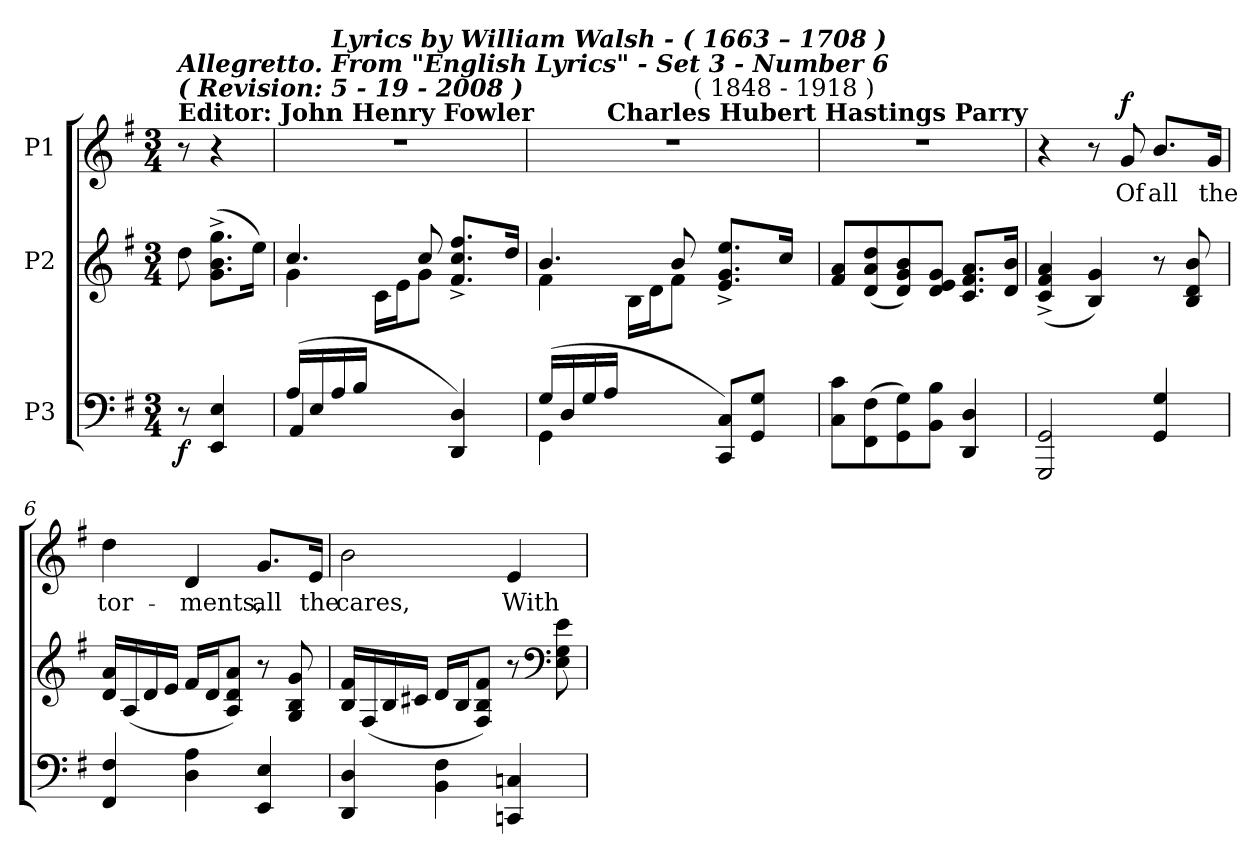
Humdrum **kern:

**kern	**dynam	**kern	**kern	**text	**dynam
*part3	*part3	*part2	*part1	*part1	*part1
*staff3	*staff3	*staff2	*staff1	*staff1	*staff1
*I"P3	*	*I"P2	*I"P1	*	*
!!LO:PB:g=z
*clefF4	*	*clefG2	*clefG2	*	*
*k[f#]	*	*k[f#]	*k[f#]	*	*
*G:	*	*G:	*G:	*	*
*M3/4	*	*M3/4	*M3/4	*	*
*MM100	*	*MM100	*MM100	*	*
=1	=1	=1	=1	=1	=1
!	!	!	!LO:TX:a:B:t=Editor&colon; John Henry Fowler	!	!
!	!	!	!LO:TX:a:Bi:t=(  Revision&colon;   5 - 19 - 2008  )	!	!
!	!	!	!LO:TX:a:Bi:t=Allegretto.	!	!
8r	f	8ddi\	8r	.	.
4EEi/ 4Ei	.	(8.gi\^ 8.bi^ 8.ggi^L	4r	.	.
.	.	16eei\Jk)	.	.	.
=2	=2	=2	=2	=2	=2
*^	*	*^	*	*	*
!	!	!	!	!	!LO:N:vis=1	!	!
*	*	*	*	*	*^	*	*
(16Ai/LL	4AAi/	.	4.cci/	4gi\	2.r	8ryy	.	.
16Ei/	.	.	.	.	.	.	.	.
!	!	!	!	!	!	!LO:TX:a:Bi:t=From "English Lyrics" -  Set 3 -  Number 6	!	!
!	!	!	!	!	!	!LO:TX:a:Bi:t=Lyrics by William Walsh  -  ( 1663 – 1708 )	!	!
16Ai/	.	.	.	.	.	2ryy	.	.
16Bi/JJ	.	.	.	.	.	.	.	.
4ryy	4ryy	.	.	16ci\LL	.	.	.	.
.	.	.	.	16ei\J	.	.	.	.
.	.	.	8cci/	8gi\J	.	.	.	.
4DDi/ 4Di)	4ryy	.	8.f#i/^ 8.cci^ 8.ff#i^L	4ryy	.	.	.	.
.	.	.	.	.	.	8ryy	.	.
.	.	.	16ddi/Jk	.	.	.	.	.
=3	=3	=3	=3	=3	=3	=3	=3	=3
!	!	!	!	!	!LO:N:vis=1	!	!	!
*	*	*	*	*	*	*^	*	*
(16Gi/LL	4GGi\	.	4.bi/	4f#i\	2.r	8ryy	4ryy	.	.
16Di/	.	.	.	.	.	.	.	.	.
16Gi/	.	.	.	.	.	16ryy	.	.	.
16Ai/JJ	.	.	.	.	.	512.ryy	.	.	.
!	!	!	!	!	!	!LO:TX:a:B:t=Charles Hubert Hastings Parry	!	!	!
.	.	.	.	.	.	2ryy	.	.	.
4ryy	4ryy	.	.	16Bi\LL	.	.	8ryy	.	.
.	.	.	.	16di\J	.	.	.	.	.
.	.	.	8bi/	8f#i\J	.	.	32ryy	.	.
.	.	.	.	.	.	.	128.ryy	.	.
!	!	!	!	!	!	!	!LO:TX:a:t=( 1848 - 1918 )	!	!
.	.	.	.	.	.	.	4ryy	.	.
8CCi/ 8CiL)	4ryy	.	8.ei/^ 8.gi^ 8.eei^L	4ryy	.	.	.	.	.
8GGi/ 8GiJ	.	.	.	.	.	.	.	.	.
.	.	.	.	.	.	.	16ryy	.	.
.	.	.	16cci/Jk	.	.	.	.	.	.
.	.	.	.	.	.	32ryy	.	.	.
.	.	.	.	.	.	64ryy	.	.	.
.	.	.	.	.	.	.	64ryy	.	.
.	.	.	.	.	.	128ryy	.	.	.
.	.	.	.	.	.	256ryy	.	.	.
.	.	.	.	.	.	.	256ryy	.	.
.	.	.	.	.	.	1024ryy	.	.	.
!!LO:LB:g=z
=4	=4	=4	=4	=4	=4	=4	=4	=4	=4
!	!	!	!	!	!LO:N:vis=1	!	!	!	!
*v	*v	*	*	*	*v	*v	*v	*	*
*	*	*v	*v	*	*	*
8Ci\ 8ciL	.	8f#i/ 8aiL	2.r	.	.
(8FF#i\ 8F#i	.	(8di/ 8ai 8ddi	.	.	.
8GGi\ 8Gi)	.	8di/ 8gi 8bi)	.	.	.
8BBi\ 8BiJ	.	8di/ 8ei 8giJ	.	.	.
4DDi/ 4Di	.	8.ci/ 8.f#i 8.aiL	.	.	.
.	.	16di/ 16biJk	.	.	.
=5	=5	=5	=5	=5	=5
2GGGi/ 2GGi	.	(4ci/^ 4f#i^ 4ai^	4r	.	.
.	.	4Bi/ 4gi)	8r	.	.
!	!	!	!	!LO:LY:b:color=#000000	!
.	.	.	8gi/	Of	f
!	!	!	!	!LO:LY:b:color=#000000	!
4GGi/ 4Gi	.	8r	8.bi/L	all	.
.	.	8Bi/ 8di 8bi	.	.	.
!	!	!	!	!LO:LY:b:color=#000000	!
.	.	.	16gi/Jk	the	.
=6	=6	=6	=6	=6	=6
!	!	!	!	!LO:LY:b:color=#000000	!
4FF#i/ 4F#i	.	16di/ 16aiLL	4ddi\	tor-	.
.	.	(16Ai/	.	.	.
.	.	16di/	.	.	.
.	.	16ei/JJ	.	.	.
!	!	!	!	!LO:LY:b:color=#000000	!
4Di\ 4Ai	.	16f#i/LL	4di/	-ments,	.
.	.	16di/J	.	.	.
.	.	8Ai/ 8di 8aiJ)	.	.	.
!	!	!	!	!LO:LY:b:color=#000000	!
4EEi/ 4Ei	.	8r	8.gi/L	all	.
.	.	8Gi/ 8Bi 8gi	.	.	.
!	!	!	!	!LO:LY:b:color=#000000	!
.	.	.	16ei/Jk	the	.
!!LO:LB:g=z
=7	=7	=7	=7	=7	=7
!	!	!	!	!LO:LY:b:color=#000000	!
4DDi/ 4Di	.	16Bi/ 16f#iLL	2bi\	cares,	.
.	.	(16F#i/	.	.	.
.	.	16Bi/	.	.	.
.	.	16c#Xi/JJ	.	.	.
4BBi\ 4F#i	.	16di/LL	.	.	.
.	.	16Bi/J	.	.	.
.	.	8F#i/ 8Bi 8f#iJ)	.	.	.
!	!	!	!	!LO:LY:b:color=#000000	!
4CCni/ 4Cni	.	8r	4ei/	With	.
*	*	*clefF4	*	*	*
.	.	8Ei\ 8Gi 8ei	.	.	.
=	=	=	=	=	=
*-	*-	*-	*-	*-	*-
